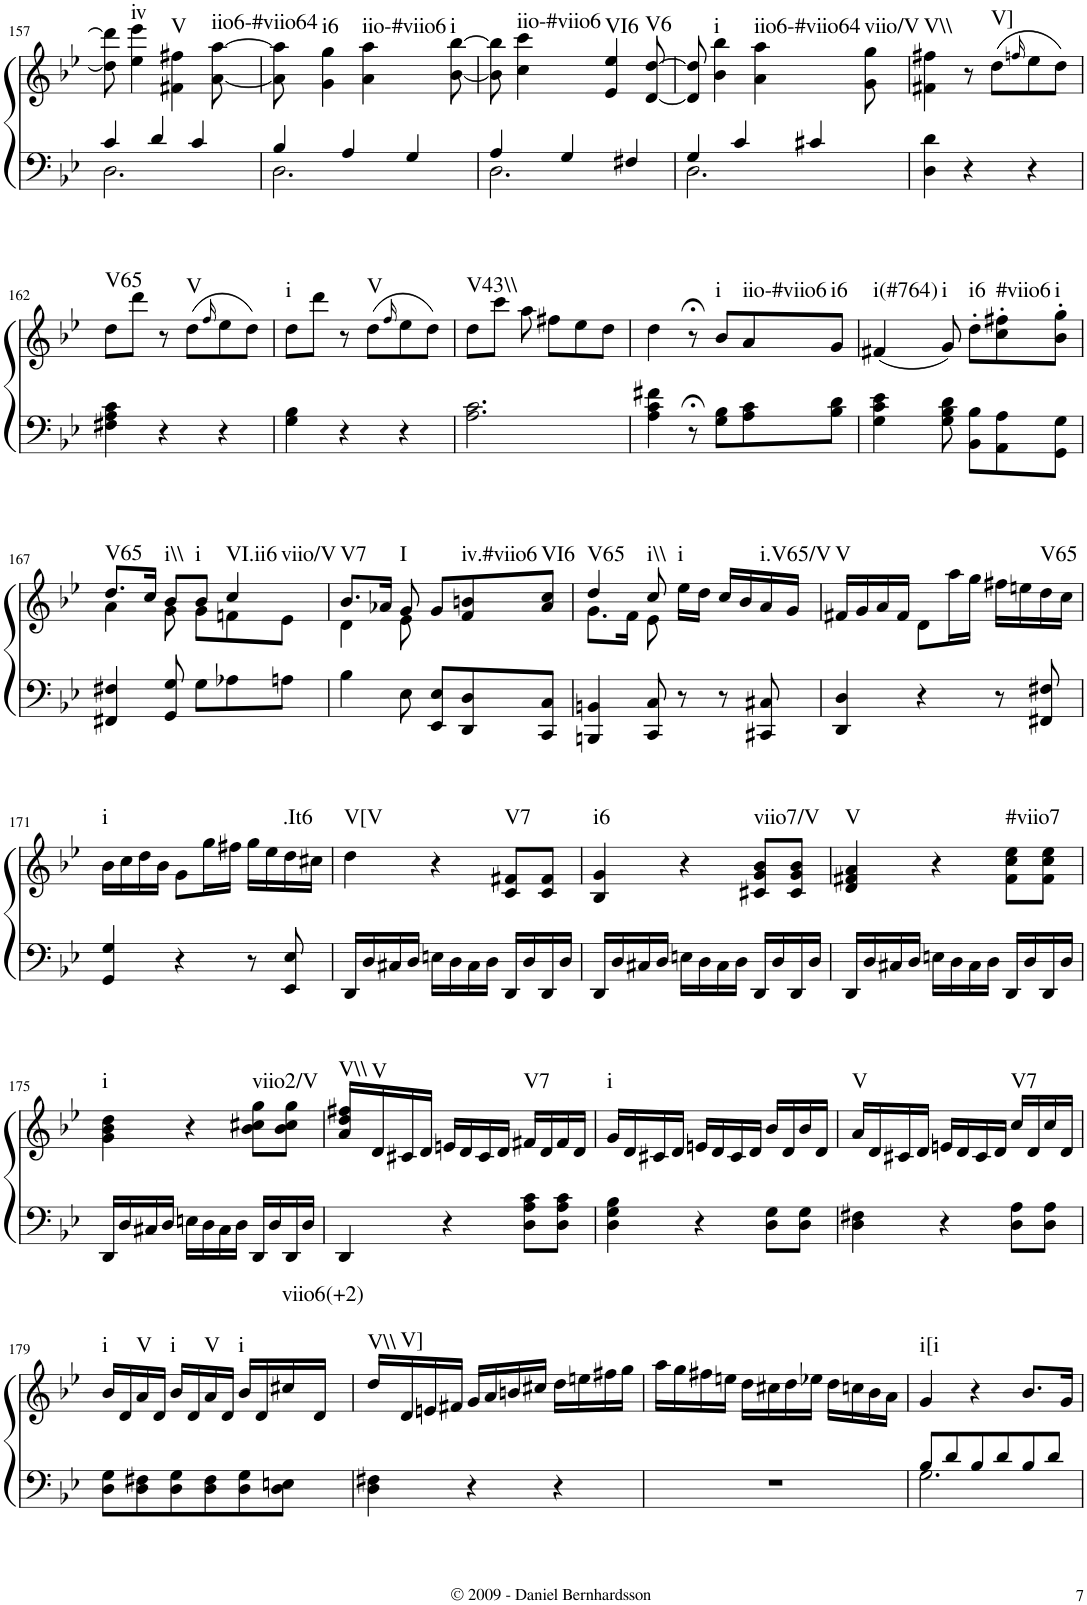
**kern	**kern	**harte
*part1	*part1	*part1
*staff2	*staff1	*
*I"Piano	*	*
*I'Pno.	*	*
!!LO:PB:g=z
*clefF4	*clefG2	*
*k[b-e-]	*k[b-e-]	*
*B-:	*B-:	*
*M3/4	*M3/4	*
=157	=157	=157
*^	*	*
4c/	2.D\	8dd\] 8ddd\]	.
!	!	!	!LO:H:kt=iv
.	.	4ee-\ 4eee-\	N
4d/	.	.	.
!	!	!	!LO:H:kt=V
.	.	4f#X\ 4ff#X\	N
4c/	.	.	.
!	!	!	!LO:H:kt=iio6-#viio64
.	.	[<8a\ [>8aa\	N
=158	=158	=158	=158
4B-/	2.D\	8a\] 8aa\]	.
!	!	!	!LO:H:kt=i6
.	.	4g\ 4gg\	N
4A/	.	.	.
!	!	!	!LO:H:kt=iio-#viio6
.	.	4a\ 4aa\	N
4G/	.	.	.
!	!	!	!LO:H:kt=i
.	.	[<8b-\ [>8bb-\	N
=159	=159	=159	=159
4A/	2.D\	8b-\] 8bb-\]	.
!	!	!	!LO:H:kt=iio-#viio6
.	.	4cc\ 4ccc\	N
4G/	.	.	.
!	!	!	!LO:H:kt=VI6
.	.	4e-/ 4ee-/	N
4F#X/	.	.	.
!	!	!	!LO:H:kt=V6
.	.	[<8d/ [>8dd/	N
=160	=160	=160	=160
4G/	2.D\	8d/] 8dd/]	.
!	!	!	!LO:H:kt=i
.	.	4b-\ 4bb-\	N
4c/	.	.	.
!	!	!	!LO:H:kt=iio6-#viio64
.	.	4a\ 4aa\	N
4c#X/	.	.	.
!	!	!	!LO:H:kt=viio/V
.	.	8g\ 8gg\	N
*v	*v	*	*
=161	=161	=161
!	!	!LO:H:kt=V\\
4D\ 4d\	4f#X\ 4ff#X\	N
4r	8r	.
!	!	!LO:H:kt=V]
.	(8dd\L	N
.	16qffn/	.
4r	8ee-\	.
.	8dd\J)	.
!!LO:LB:g=z
=162	=162	=162
!	!	!LO:H:kt=V65
4F#X\ 4A\ 4c\	8dd\L	N
.	8ddd\J	.
4r	8r	.
!	!	!LO:H:kt=V
.	(8dd\L	N
.	16qff/	.
4r	8ee-\	.
.	8dd\J)	.
=163	=163	=163
!	!	!LO:H:kt=i
4G\ 4B-\	8dd\L	N
.	8ddd\J	.
4r	8r	.
!	!	!LO:H:kt=V
.	(8dd\L	N
.	16qff/	.
4r	8ee-\	.
.	8dd\J)	.
=164	=164	=164
!	!	!LO:H:kt=V43\\
2.A\ 2.c\	8dd\L	N
.	8ccc\J	.
.	8aa\	.
.	8ff#X\L	.
.	8ee-\	.
.	8dd\J	.
=165	=165	=165
4A\ 4c\ 4f#X\	4dd\	.
8r;<	8r;<	.
!	!	!LO:H:kt=i
8G\ 8B-\L	8b-/L	N
!	!	!LO:H:kt=iio-#viio6
8A\ 8c\	8a/	N
!	!	!LO:H:kt=i6
8B-\ 8d\J	8g/J	N
=166	=166	=166
!	!	!LO:H:kt=i(#764)
4G\ 4c\ 4e-\	(4f#X/	N
!	!	!LO:H:kt=i
8G\ 8B-\ 8d\	8g/)	N
!	!	!LO:H:kt=i6
8BB-\ 8B-\L	8dd'\L	N
!	!	!LO:H:kt=#viio6
8AA\ 8A\	8cc\' 8ff#X\'	N
!	!	!LO:H:kt=i
8GG\ 8G\J	8b-\' 8gg\'J	N
!!LO:LB:g=z
=167	=167	=167
*	*^	*
!	!	!	!LO:H:kt=V65
4FF#X/ 4F#X/	8.dd/L	4a\	N
.	16cc/Jk	.	.
!	!	!	!LO:H:kt=i\\
8GG/ 8G/	8b-/L	8g\	N
!	!	!	!LO:H:kt=i
8G\L	8b-/J	8g\L	N
!	!	!	!LO:H:n=1:kt=VI.ii6
!	!	!	!LO:H:n=2:kt=viio/V
8A-X\	4cc/	8fn\	N N
8An\J	.	8e-\J	.
=168	=168	=168	=168
!	!	!	!LO:H:kt=V7
4B-\	8.b-/L	4d\	N
.	16a-X/Jk	.	.
!	!	!	!LO:H:kt=I
8E-\	8g/	8e-\	N
8EE-/ 8E-/L	8g/L	8ryy	.
!	!	!	!LO:H:kt=iv.#viio6
8DD/ 8D/	8f/ 8bn/	4ryy	N
!	!	!	!LO:H:kt=VI6
8CC/ 8C/J	8a-/ 8cc/J	.	N
=169	=169	=169	=169
!	!	!	!LO:H:kt=V65
4BBBn/ 4BBn/	4dd/	8.g\L	N
.	.	16f\Jk	.
!	!	!	!LO:H:kt=i\\
8CC/ 8C/	8cc/	8e-\	N
!	!	!	!LO:H:kt=i
8r	16ee-\LL	8ryy	N
.	16dd\JJ	.	.
8r	16cc/LL	4ryy	.
.	16b-/	.	.
!	!	!	!LO:H:kt=i.V65/V
8CC#X/ 8C#X/	16a/	.	N
.	16g/JJ	.	.
*	*v	*v	*
=170	=170	=170
!	!	!LO:H:kt=V
4DD/ 4D/	16f#X/LL	N
.	16g/	.
.	16a/	.
.	16f#/JJ	.
4r	8d\L	.
.	16aa\L	.
.	16gg\JJ	.
8r	16ff#X\LL	.
.	16een\	.
!	!	!LO:H:kt=V65
8FF#X/ 8F#X/	16dd\	N
.	16cc\JJ	.
!!LO:LB:g=z
=171	=171	=171
!	!	!LO:H:kt=i
4GG/ 4G/	16b-\LL	N
.	16cc\	.
.	16dd\	.
.	16b-\JJ	.
4r	8g\L	.
.	16gg\L	.
.	16ff#X\JJ	.
8r	16gg\LL	.
.	16ee-\	.
!	!	!LO:H:kt=.It6
8EE-/ 8E-/	16dd\	N
.	16cc#X\JJ	.
=172	=172	=172
!	!	!LO:H:kt=V[V
16DD/LL	4dd\	N
16D/	.	.
16C#X/	.	.
16D/JJ	.	.
16En\LL	4r	.
16D\	.	.
16C#\	.	.
16D\JJ	.	.
!	!	!LO:H:kt=V7
16DD/LL	8c/ 8f#X/L	N
16D/	.	.
16DD/	8c/ 8f#/J	.
16D/JJ	.	.
=173	=173	=173
!	!	!LO:H:kt=i6
16DD/LL	4B-/ 4g/	N
16D/	.	.
16C#X/	.	.
16D/JJ	.	.
16En\LL	4r	.
16D\	.	.
16C#\	.	.
16D\JJ	.	.
!	!	!LO:H:kt=viio7/V
16DD/LL	8c#X/ 8g/ 8b-/L	N
16D/	.	.
16DD/	8c#/ 8g/ 8b-/J	.
16D/JJ	.	.
=174	=174	=174
!	!	!LO:H:kt=V
16DD/LL	4d/ 4f#X/ 4a/	N
16D/	.	.
16C#X/	.	.
16D/JJ	.	.
16En\LL	4r	.
16D\	.	.
16C#\	.	.
16D\JJ	.	.
!	!	!LO:H:kt=#viio7
16DD/LL	8f#\ 8cc\ 8ee-\L	N
16D/	.	.
16DD/	8f#\ 8cc\ 8ee-\J	.
16D/JJ	.	.
!!LO:LB:g=z
=175	=175	=175
!	!	!LO:H:kt=i
16DD/LL	4g\ 4b-\ 4dd\	N
16D/	.	.
16C#X/	.	.
16D/JJ	.	.
16En\LL	4r	.
16D\	.	.
16C#\	.	.
16D\JJ	.	.
!	!	!LO:H:kt=viio2/V
16DD/LL	8b-\ 8cc#X\ 8gg\L	N
16D/	.	.
16DD/	8b-\ 8cc#\ 8gg\J	.
16D/JJ	.	.
=176	=176	=176
!	!	!LO:H:kt=V\\
4DD/	16a/ 16dd/ 16ff#X/LL	N
!	!	!LO:H:kt=V
.	16d/	N
.	16c#X/	.
.	16d/JJ	.
4r	16en/LL	.
.	16d/	.
.	16c#/	.
.	16d/JJ	.
!	!	!LO:H:kt=V7
8D\ 8A\ 8c\L	16f#X/LL	N
.	16d/	.
8D\ 8A\ 8c\J	16f#/	.
.	16d/JJ	.
=177	=177	=177
!	!	!LO:H:kt=i
4D\ 4G\ 4B-\	16g/LL	N
.	16d/	.
.	16c#X/	.
.	16d/JJ	.
4r	16en/LL	.
.	16d/	.
.	16c#/	.
.	16d/JJ	.
8D\ 8G\L	16b-/LL	.
.	16d/	.
8D\ 8G\J	16b-/	.
.	16d/JJ	.
=178	=178	=178
!	!	!LO:H:kt=V
4D\ 4F#X\	16a/LL	N
.	16d/	.
.	16c#X/	.
.	16d/JJ	.
4r	16en/LL	.
.	16d/	.
.	16c#/	.
.	16d/JJ	.
!	!	!LO:H:kt=V7
8D\ 8A\L	16cc/LL	N
.	16d/	.
8D\ 8A\J	16cc/	.
.	16d/JJ	.
!!LO:LB:g=z
=179	=179	=179
!	!	!LO:H:kt=i
8D\ 8G\L	16b-/LL	N
.	16d/	.
!	!	!LO:H:kt=V
8D\ 8F#X\	16a/	N
.	16d/JJ	.
!	!	!LO:H:kt=i
8D\ 8G\	16b-/LL	N
.	16d/	.
!	!	!LO:H:kt=V
8D\ 8F#\	16a/	N
.	16d/JJ	.
!	!	!LO:H:kt=i
8D\ 8G\	16b-/LL	N
.	16d/	.
!	!	!LO:H:kt=viio6(+2)
8D\ 8En\J	16cc#X/	N
.	16d/JJ	.
=180	=180	=180
!	!	!LO:H:kt=V\\
4D\ 4F#X\	16dd/LL	N
!	!	!LO:H:kt=V]
.	16d/	N
.	16en/	.
.	16f#X/JJ	.
4r	16g/LL	.
.	16a/	.
.	16bn/	.
.	16cc#X/JJ	.
4r	16dd\LL	.
.	16een\	.
.	16ff#X\	.
.	16gg\JJ	.
=181	=181	=181
2.r	16aa\LL	.
.	16gg\	.
.	16ff#X\	.
.	16een\JJ	.
.	16dd\LL	.
.	16cc#X\	.
.	16dd\	.
.	16ee-X\JJ	.
.	16dd\LL	.
.	16ccn\	.
.	16b-\	.
.	16a\JJ	.
=182	=182	=182
*^	*	*
!	!	!	!LO:H:kt=i[i
8B-/L	2.G\	4g/	N
8d/	.	.	.
8B-/	.	4r	.
8d/	.	.	.
8B-/	.	8.b-/L	.
8d/J	.	.	.
.	.	16g/Jk	.
*v	*v	*	*
=	=	=
*-	*-	*-
